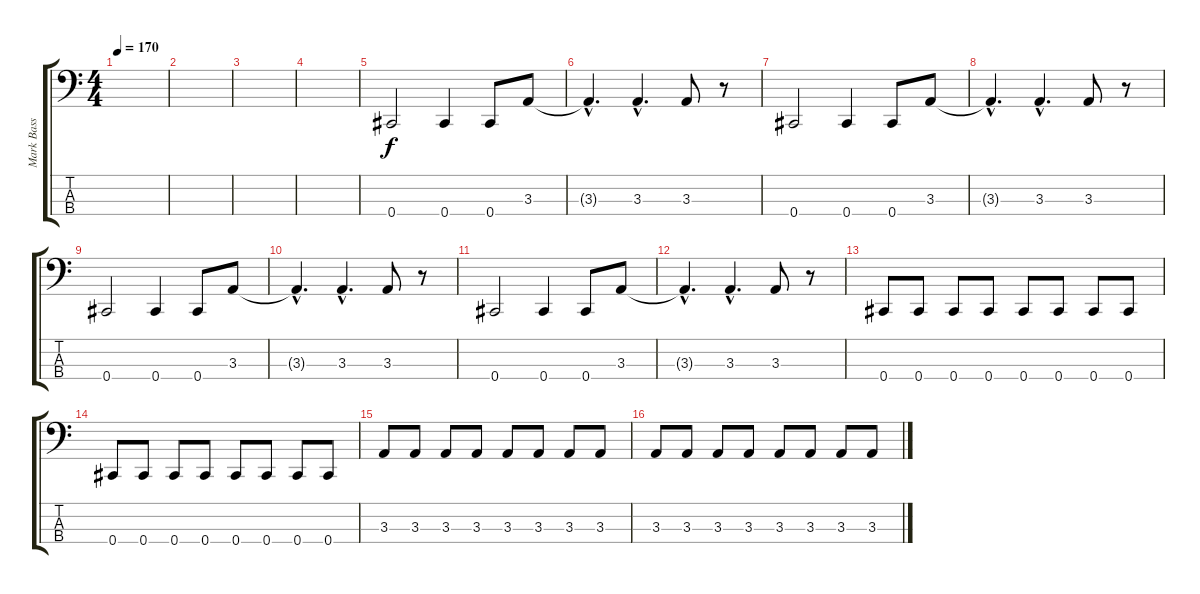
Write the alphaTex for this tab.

\track ("Mark Bass" "Mark Bass") {instrument electricbasspick}
\staff {score tabs}
\tuning (E2 B1 Gb1 Db1) {hide}
\ts (4 4)
\tempo 170
\clef f4
\ks c
|
|
|
|
0.4.2 0.4.4 0.4.8 3.3.8 |
3.3{hac t}.4{d} 3.3{hac}.4{d} 3.3.8 r.8 |
0.4.2 0.4.4 0.4.8 3.3.8 |
3.3{hac t}.4{d} 3.3{hac}.4{d} 3.3.8 r.8 |
0.4.2 0.4.4 0.4.8 3.3.8 |
3.3{hac t}.4{d} 3.3{hac}.4{d} 3.3.8 r.8 |
0.4.2 0.4.4 0.4.8 3.3.8 |
3.3{hac t}.4{d} 3.3{hac}.4{d} 3.3.8 r.8 |
0.4.8 0.4.8 0.4.8 0.4.8 0.4.8 0.4.8 0.4.8 0.4.8 |
0.4.8 0.4.8 0.4.8 0.4.8 0.4.8 0.4.8 0.4.8 0.4.8 |
3.3.8 3.3.8 3.3.8 3.3.8 3.3.8 3.3.8 3.3.8 3.3.8 |
3.3.8 3.3.8 3.3.8 3.3.8 3.3.8 3.3.8 3.3.8 3.3.8
